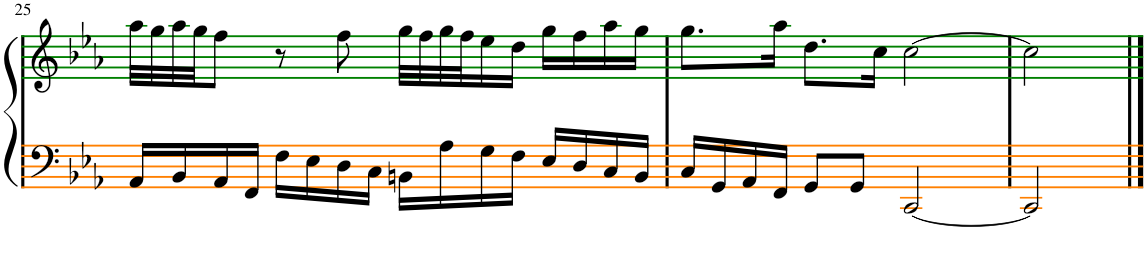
**kern	**kern
*part1	*part1
*staff2	*staff1
*I"Piano	*
*I'Pno.	*
!!LO:PB:g=z
*clefF4	*clefG2
*k[b-e-a-]	*k[b-e-a-]
*M4/4	*M4/4
*met(c)	*met(c)
=25	=25
16AA-/LL	32aa-\LLL
.	32gg\
16BB-/	32aa-\
.	32gg\JJ
16AA-/	8ff\J
16FF/JJ	.
16F\LL	8r
16E-\	.
16D\	8ff\
16C\JJ	.
16BBn\LL	32gg\LLL
.	32ff\
16A-\	32gg\
.	32ff\J
16G\	16ee-\
16F\JJ	16dd\JJ
16E-/LL	16gg\LL
16D/	16ff\
16C/	16aa-\
16BB/JJ	16gg\JJ
=26	=26
16C/LL	8.gg\L
16GG/	.
16AA-/	.
16FF/JJ	16aa-\Jk
8GG/L	8.dd\L
8GG/J	.
.	16cc\Jk
[2CC/	[2cc\
=27	=27
2CC/]	2cc\]
==	==
*-	*-
